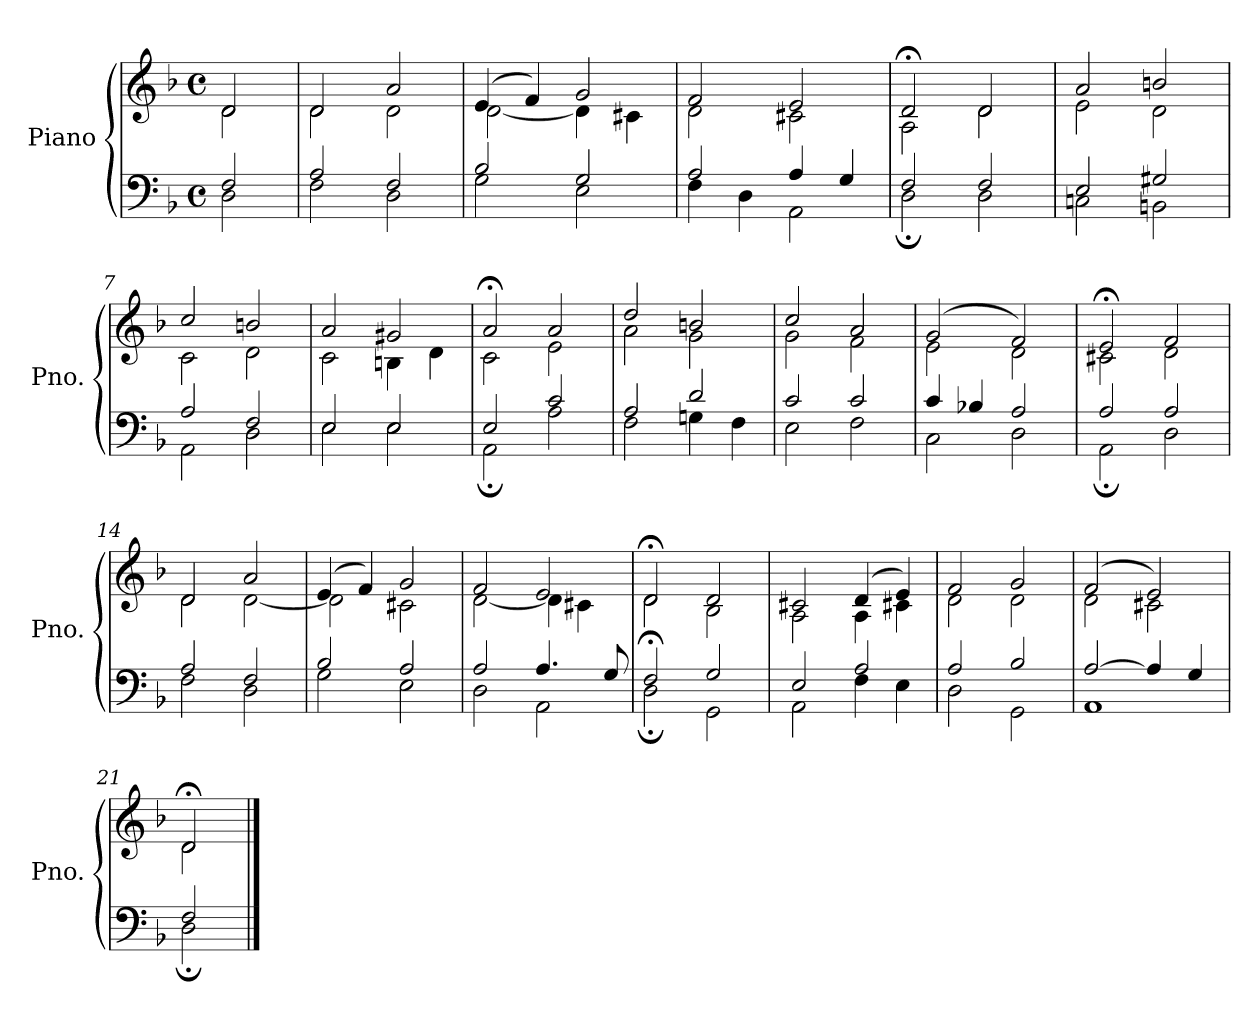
**kern	**kern
*part1	*part1
*staff2	*staff1
*I"Piano	*
*I'Pno.	*
*clefF4	*clefG2
*k[b-]	*k[b-]
*M4/4	*M4/4
*met(c)	*met(c)
=1	=1
*^	*^
2F/	2D\	2d/	2d\
=2	=2	=2	=2
2A/	2F\	2d/	2d\
2F/	2D\	2a/	2d\
=3	=3	=3	=3
2B-/	2G\	(4e/	[2d\
.	.	4f/)	.
2G/	2E\	2g/	4d\]
.	.	.	4c#X\
=4	=4	=4	=4
2A/	4F\	2f/	2d\
.	4D\	.	.
4A/	2AA\	2e/	2c#X\
4G/	.	.	.
=5	=5	=5	=5
2F/	2D;\	2d;</	2A\
2F/	2D\	2d/	2d\
=6	=6	=6	=6
2E/	2Cn\	2a/	2e\
2G#X/	2BBn\	2bn/	2d\
=7	=7	=7	=7
2A/	2AA\	2cc/	2c\
2F/	2D\	2bn/	2d\
!!LO:LB:g=z	!!
=8	=8	=8	=8
2E/	2E\	2a/	2c\
2E/	2E\	2g#X/	4Bn\
.	.	.	4d\
=9	=9	=9	=9
2E/	2AA;\	2a;</	2c\
2c/	2A\	2a/	2e\
=10	=10	=10	=10
2A/	2F\	2dd/	2a\
2d/	4Gn\	2bn/	2g\
.	4F\	.	.
=11	=11	=11	=11
2c/	2E\	2cc/	2g\
2c/	2F\	2a/	2f\
=12	=12	=12	=12
4c/	2C\	(2g/	2e\
4B-X/	.	.	.
2A/	2D\	2f/)	2d\
=13	=13	=13	=13
2A/	2AA;\	2e;</	2c#X\
2A/	2D\	2f/	2d\
=14	=14	=14	=14
2A/	2F\	2d/	2d\
2F/	2D\	2a/	[2d\
!!LO:LB:g=z	!!
=15	=15	=15	=15
2B-/	2G\	(4e/	2d\]
.	.	4f/)	.
2A/	2E\	2g/	2c#X\
=16	=16	=16	=16
2A/	2D\	2f/	[2d\
4.A/	2AA\	2e/	4d\]
.	.	.	4c#X\
8G/	.	.	.
=17	=17	=17	=17
2F;</	2D;\	2d;</	2d\
2G/	2GG\	2d/	2B-\
=18	=18	=18	=18
2E/	2AA\	2c#X/	2A\
2A/	4F\	(4d/	4A\
.	4E\	4e/)	4c#X\
=19	=19	=19	=19
2A/	2D\	2f/	2d\
2B-/	2GG\	2g/	2d\
=20	=20	=20	=20
[2A/	1AA	(2f/	2d\
4A/]	.	2e/)	2c#X\
4G/	.	.	.
=21	=21	=21	=21
2F/	2D;\	2d;</	2d\
*v	*v	*	*
*	*v	*v
==	==
*-	*-
